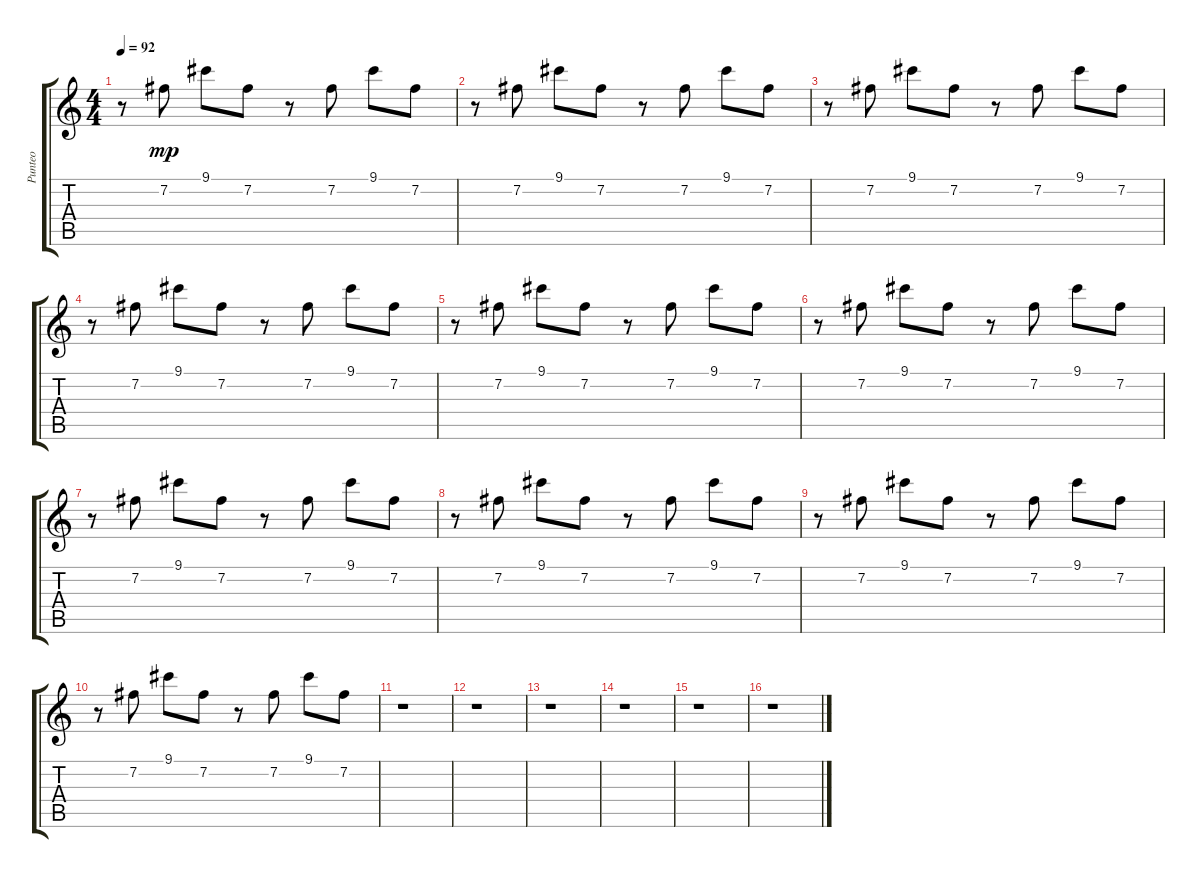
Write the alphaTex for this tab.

\track ("Punteo" "Punteo") {instrument distortionguitar}
\staff {score tabs}
\tuning (E4 B3 G3 D3 A2 E2) {hide}
\ts (4 4)
\tempo 92
\clef g2
\ks c
r.8{dy mp} 7.2.8 9.1.8 7.2.8 r.8 7.2.8 9.1.8 7.2.8 |
r.8 7.2.8 9.1.8 7.2.8 r.8 7.2.8 9.1.8 7.2.8 |
r.8 7.2.8 9.1.8 7.2.8 r.8 7.2.8 9.1.8 7.2.8 |
r.8 7.2.8 9.1.8 7.2.8 r.8 7.2.8 9.1.8 7.2.8 |
r.8 7.2.8 9.1.8 7.2.8 r.8 7.2.8 9.1.8 7.2.8 |
r.8 7.2.8 9.1.8 7.2.8 r.8 7.2.8 9.1.8 7.2.8 |
r.8 7.2.8 9.1.8 7.2.8 r.8 7.2.8 9.1.8 7.2.8 |
r.8 7.2.8 9.1.8 7.2.8 r.8 7.2.8 9.1.8 7.2.8 |
r.8 7.2.8 9.1.8 7.2.8 r.8 7.2.8 9.1.8 7.2.8 |
r.8 7.2.8 9.1.8 7.2.8 r.8 7.2.8 9.1.8 7.2.8 |
r.1 |
r.1 |
r.1 |
r.1 |
r.1 |
r.1
